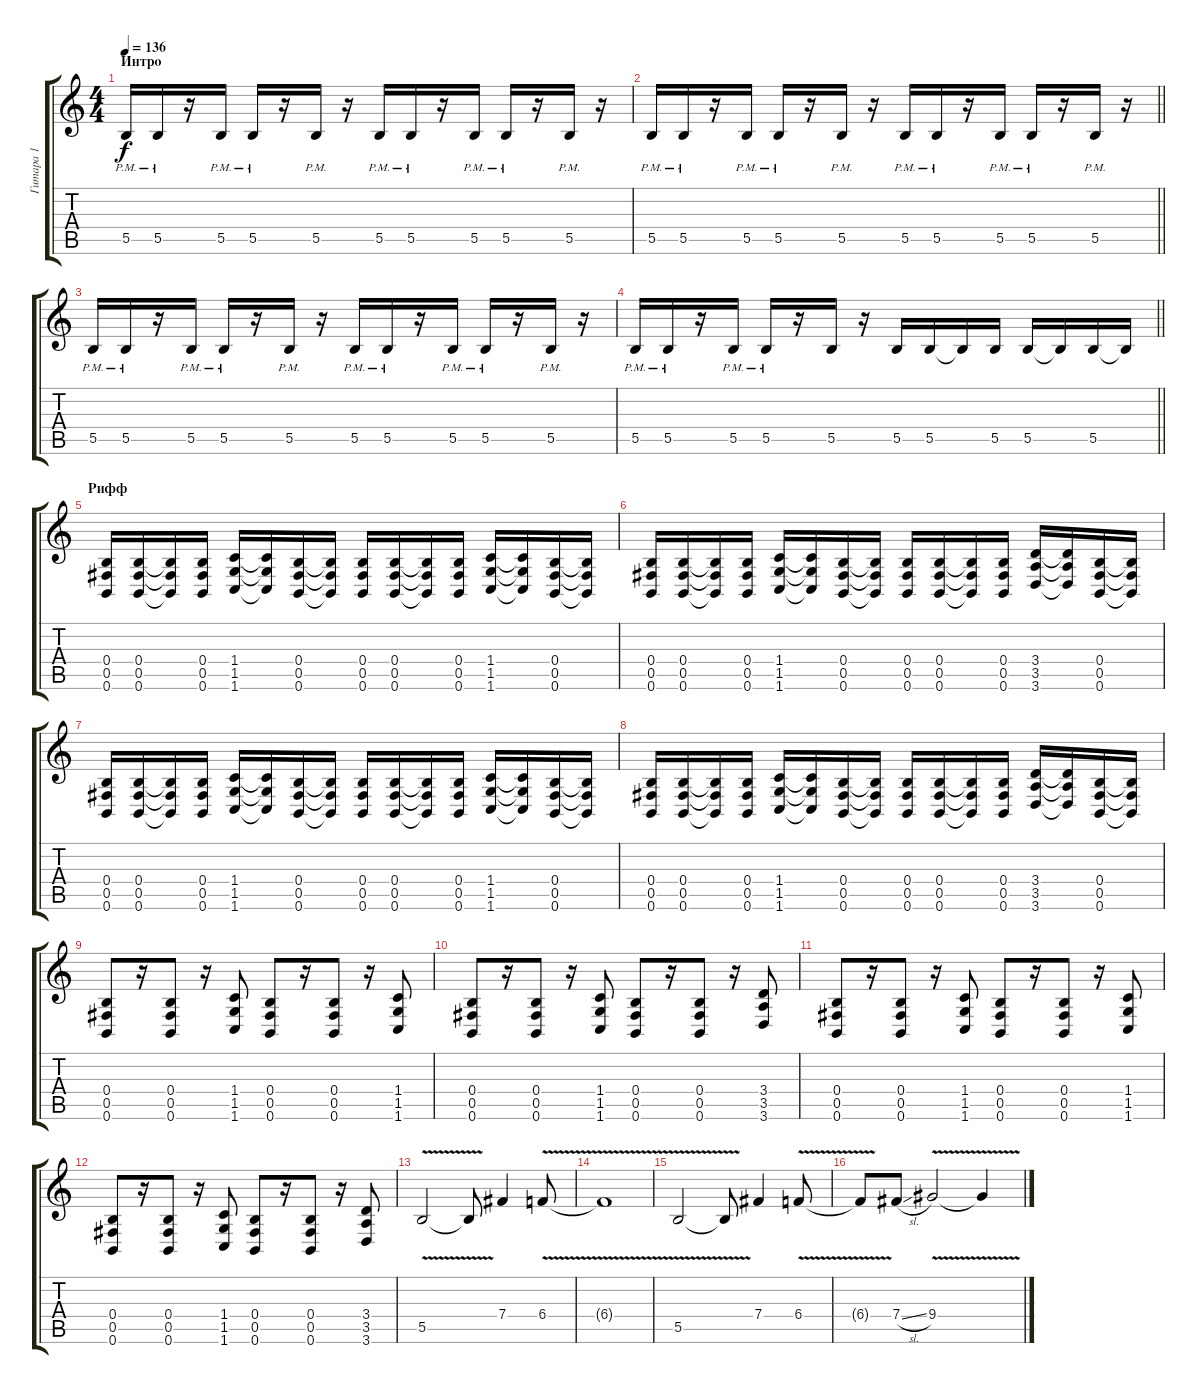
\track ("Гитара 1" "Гитара 1") {instrument distortionguitar}
\staff {score tabs}
\tuning (Db4 Ab3 E3 B2 Gb2 B1) {hide}
\ts (4 4)
\section ("" "Интро")
\tempo 136
\clef g2
\ks c
5.5{pm}.16{dy f instrument distortionguitar} 5.5{pm}.16 r.16 5.5{pm}.16 5.5{pm}.16 r.16 5.5{pm}.16 r.16 5.5{pm}.16 5.5{pm}.16 r.16 5.5{pm}.16 5.5{pm}.16 r.16 5.5{pm}.16 r.16 |
\barLineRight lightlight
5.5{pm}.16 5.5{pm}.16 r.16 5.5{pm}.16 5.5{pm}.16 r.16 5.5{pm}.16 r.16 5.5{pm}.16 5.5{pm}.16 r.16 5.5{pm}.16 5.5{pm}.16 r.16 5.5{pm}.16 r.16 |
\section ("" "")
5.5{pm}.16 5.5{pm}.16 r.16 5.5{pm}.16 5.5{pm}.16 r.16 5.5{pm}.16 r.16 5.5{pm}.16 5.5{pm}.16 r.16 5.5{pm}.16 5.5{pm}.16 r.16 5.5{pm}.16 r.16 |
\barLineRight lightlight
5.5{pm}.16 5.5{pm}.16 r.16 5.5{pm}.16 5.5{pm}.16 r.16 5.5.16 r.16 5.5.16 5.5.16 5.5{t}.16 5.5.16 5.5.16 5.5{t}.16 5.5.16 5.5{t}.16 |
\section ("" "Рифф")
(0.4 0.5 0.6).16 (0.4 0.5 0.6).16 (0.4{t} 0.5{t} 0.6{t}).16 (0.4 0.5 0.6).16 (1.4 1.5 1.6).16 (1.4{t} 1.5{t} 1.6{t}).16 (0.4 0.5 0.6).16 (0.4{t} 0.5{t} 0.6{t}).16 (0.4 0.5 0.6).16 (0.4 0.5 0.6).16 (0.4{t} 0.5{t} 0.6{t}).16 (0.4 0.5 0.6).16 (1.4 1.5 1.6).16 (1.4{t} 1.5{t} 1.6{t}).16 (0.4 0.5 0.6).16 (0.4{t} 0.5{t} 0.6{t}).16 |
(0.4 0.5 0.6).16 (0.4 0.5 0.6).16 (0.4{t} 0.5{t} 0.6{t}).16 (0.4 0.5 0.6).16 (1.4 1.5 1.6).16 (1.4{t} 1.5{t} 1.6{t}).16 (0.4 0.5 0.6).16 (0.4{t} 0.5{t} 0.6{t}).16 (0.4 0.5 0.6).16 (0.4 0.5 0.6).16 (0.4{t} 0.5{t} 0.6{t}).16 (0.4 0.5 0.6).16 (3.4 3.5 3.6).16 (3.4{t} 3.5{t} 3.6{t}).16 (0.4 0.5 0.6).16 (0.4{t} 0.5{t} 0.6{t}).16 |
(0.4 0.5 0.6).16 (0.4 0.5 0.6).16 (0.4{t} 0.5{t} 0.6{t}).16 (0.4 0.5 0.6).16 (1.4 1.5 1.6).16 (1.4{t} 1.5{t} 1.6{t}).16 (0.4 0.5 0.6).16 (0.4{t} 0.5{t} 0.6{t}).16 (0.4 0.5 0.6).16 (0.4 0.5 0.6).16 (0.4{t} 0.5{t} 0.6{t}).16 (0.4 0.5 0.6).16 (1.4 1.5 1.6).16 (1.4{t} 1.5{t} 1.6{t}).16 (0.4 0.5 0.6).16 (0.4{t} 0.5{t} 0.6{t}).16 |
(0.4 0.5 0.6).16 (0.4 0.5 0.6).16 (0.4{t} 0.5{t} 0.6{t}).16 (0.4 0.5 0.6).16 (1.4 1.5 1.6).16 (1.4{t} 1.5{t} 1.6{t}).16 (0.4 0.5 0.6).16 (0.4{t} 0.5{t} 0.6{t}).16 (0.4 0.5 0.6).16 (0.4 0.5 0.6).16 (0.4{t} 0.5{t} 0.6{t}).16 (0.4 0.5 0.6).16 (3.4 3.5 3.6).16 (3.4{t} 3.5{t} 3.6{t}).16 (0.4 0.5 0.6).16 (0.4{t} 0.5{t} 0.6{t}).16 |
(0.4 0.5 0.6).8 r.16 (0.4 0.5 0.6).8 r.16 (1.4 1.5 1.6).8 (0.4 0.5 0.6).8 r.16 (0.4 0.5 0.6).8 r.16 (1.4 1.5 1.6).8 |
(0.4 0.5 0.6).8 r.16 (0.4 0.5 0.6).8 r.16 (1.4 1.5 1.6).8 (0.4 0.5 0.6).8 r.16 (0.4 0.5 0.6).8 r.16 (3.4 3.5 3.6).8 |
(0.4 0.5 0.6).8 r.16 (0.4 0.5 0.6).8 r.16 (1.4 1.5 1.6).8 (0.4 0.5 0.6).8 r.16 (0.4 0.5 0.6).8 r.16 (1.4 1.5 1.6).8 |
(0.4 0.5 0.6).8 r.16 (0.4 0.5 0.6).8 r.16 (1.4 1.5 1.6).8 (0.4 0.5 0.6).8 r.16 (0.4 0.5 0.6).8 r.16 (3.4 3.5 3.6).8 |
5.5{v}.2 5.5{t}.8 7.4.4 6.4{v}.8 |
6.4{t}.1 |
5.5{v}.2 5.5{t}.8 7.4.4 6.4{v}.8 |
6.4{t}.8 7.4{sl}.8 9.4{v}.2 9.4{t}.4
